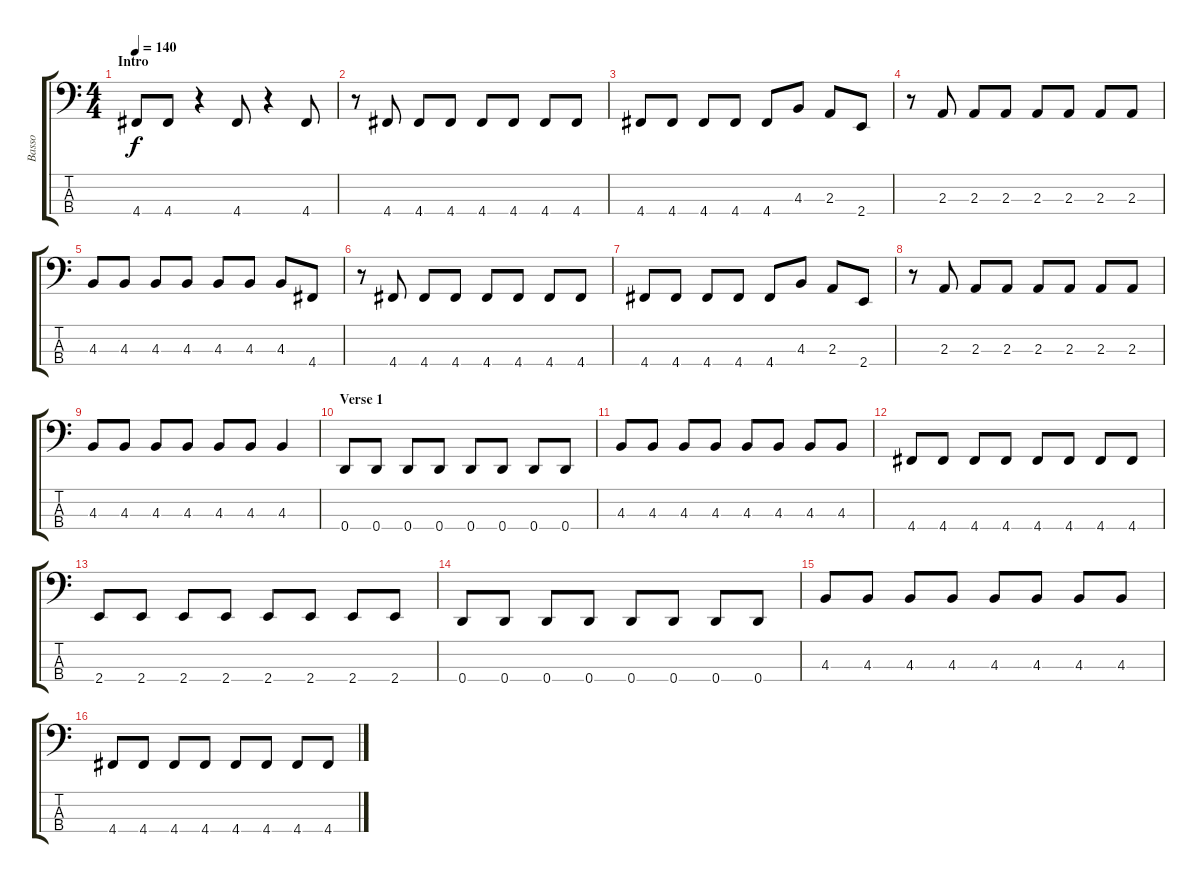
\track ("Basso" "Basso") {instrument electricbassfinger}
\staff {score tabs}
\tuning (F2 C2 G1 D1) {hide}
\ts (4 4)
\section ("" "Intro")
\tempo 140
\clef f4
\ks c
4.4.8{dy f instrument electricbassfinger} 4.4.8 r.4 4.4.8 r.4 4.4.8 |
r.8 4.4.8 4.4.8 4.4.8 4.4.8 4.4.8 4.4.8 4.4.8 |
4.4.8 4.4.8 4.4.8 4.4.8 4.4.8 4.3.8 2.3.8 2.4.8 |
r.8 2.3.8 2.3.8 2.3.8 2.3.8 2.3.8 2.3.8 2.3.8 |
4.3.8 4.3.8 4.3.8 4.3.8 4.3.8 4.3.8 4.3.8 4.4.8 |
r.8 4.4.8 4.4.8 4.4.8 4.4.8 4.4.8 4.4.8 4.4.8 |
4.4.8 4.4.8 4.4.8 4.4.8 4.4.8 4.3.8 2.3.8 2.4.8 |
r.8 2.3.8 2.3.8 2.3.8 2.3.8 2.3.8 2.3.8 2.3.8 |
4.3.8 4.3.8 4.3.8 4.3.8 4.3.8 4.3.8 4.3.4 |
\section ("" "Verse 1")
0.4.8 0.4.8 0.4.8 0.4.8 0.4.8 0.4.8 0.4.8 0.4.8 |
4.3.8 4.3.8 4.3.8 4.3.8 4.3.8 4.3.8 4.3.8 4.3.8 |
4.4.8 4.4.8 4.4.8 4.4.8 4.4.8 4.4.8 4.4.8 4.4.8 |
2.4.8 2.4.8 2.4.8 2.4.8 2.4.8 2.4.8 2.4.8 2.4.8 |
0.4.8 0.4.8 0.4.8 0.4.8 0.4.8 0.4.8 0.4.8 0.4.8 |
4.3.8 4.3.8 4.3.8 4.3.8 4.3.8 4.3.8 4.3.8 4.3.8 |
4.4.8 4.4.8 4.4.8 4.4.8 4.4.8 4.4.8 4.4.8 4.4.8
